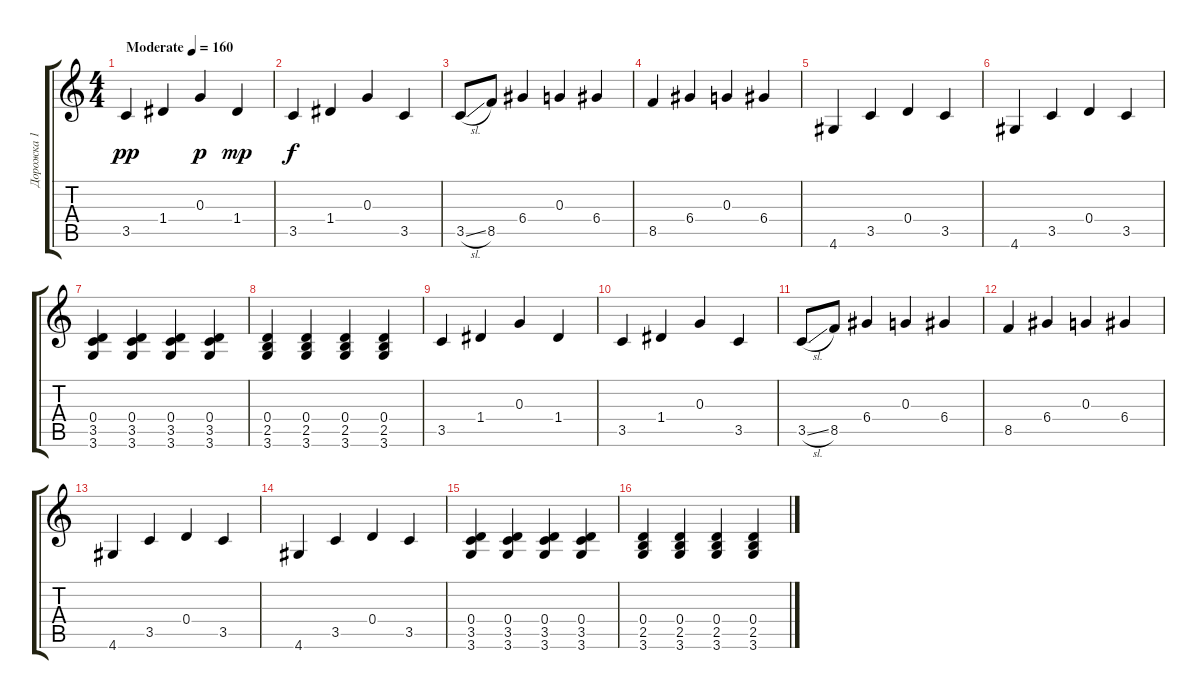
\track ("Дорожка 1" "Дорожка 1") {instrument acousticguitarsteel}
\staff {score tabs}
\tuning (E4 B3 G3 D3 A2 E2) {hide}
\ts (4 4)
\tempo (160 "Moderate")
\clef g2
\ks c
3.5.4{dy pp instrument acousticguitarsteel} 1.4.4 0.3.4{dy p} 1.4.4{dy mp} |
3.5.4{dy f} 1.4.4 0.3.4 3.5.4 |
3.5{sl}.8 8.5.8 6.4.4 0.3.4 6.4.4 |
8.5.4 6.4.4 0.3.4 6.4.4 |
4.6.4 3.5.4 0.4.4 3.5.4 |
4.6.4 3.5.4 0.4.4 3.5.4 |
(0.4 3.5 3.6).4 (0.4 3.5 3.6).4 (0.4 3.5 3.6).4 (0.4 3.5 3.6).4 |
(0.4 2.5 3.6).4 (0.4 2.5 3.6).4 (0.4 2.5 3.6).4 (0.4 2.5 3.6).4 |
3.5.4 1.4.4 0.3.4 1.4.4 |
3.5.4 1.4.4 0.3.4 3.5.4 |
3.5{sl}.8 8.5.8 6.4.4 0.3.4 6.4.4 |
8.5.4 6.4.4 0.3.4 6.4.4 |
4.6.4 3.5.4 0.4.4 3.5.4 |
4.6.4 3.5.4 0.4.4 3.5.4 |
(0.4 3.5 3.6).4 (0.4 3.5 3.6).4 (0.4 3.5 3.6).4 (0.4 3.5 3.6).4 |
(0.4 2.5 3.6).4 (0.4 2.5 3.6).4 (0.4 2.5 3.6).4 (0.4 2.5 3.6).4
